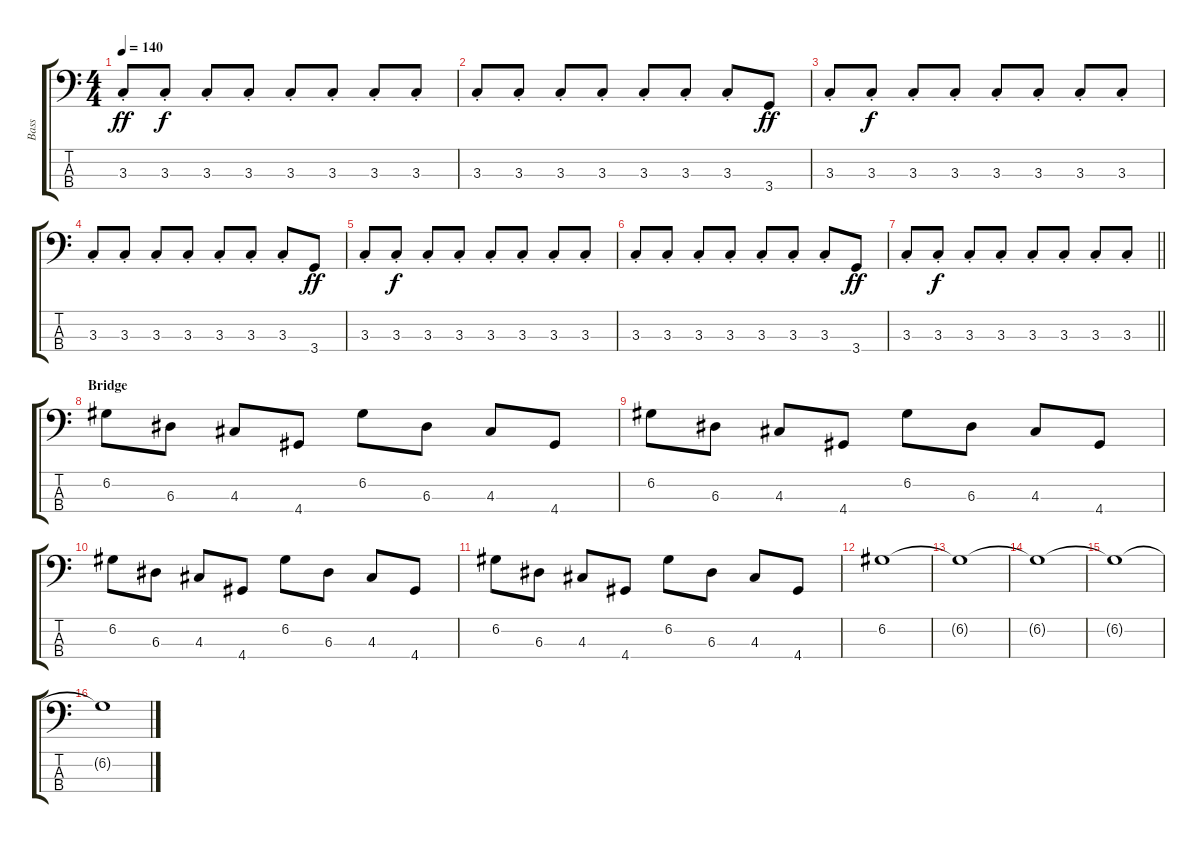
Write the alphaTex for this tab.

\track ("Bass" "Bass") {instrument electricbassfinger}
\staff {score tabs}
\tuning (G2 D2 A1 E1) {hide}
\ts (4 4)
\tempo 140
\clef f4
\ks c
3.3{st}.8{dy ff} 3.3{st}.8{dy f} 3.3{st}.8 3.3{st}.8 3.3{st}.8 3.3{st}.8 3.3{st}.8 3.3{st}.8 |
3.3{st}.8 3.3{st}.8 3.3{st}.8 3.3{st}.8 3.3{st}.8 3.3{st}.8 3.3{st}.8 3.4.8{dy ff} |
3.3{st}.8 3.3{st}.8{dy f} 3.3{st}.8 3.3{st}.8 3.3{st}.8 3.3{st}.8 3.3{st}.8 3.3{st}.8 |
3.3{st}.8 3.3{st}.8 3.3{st}.8 3.3{st}.8 3.3{st}.8 3.3{st}.8 3.3{st}.8 3.4.8{dy ff} |
3.3{st}.8 3.3{st}.8{dy f} 3.3{st}.8 3.3{st}.8 3.3{st}.8 3.3{st}.8 3.3{st}.8 3.3{st}.8 |
3.3{st}.8 3.3{st}.8 3.3{st}.8 3.3{st}.8 3.3{st}.8 3.3{st}.8 3.3{st}.8 3.4.8{dy ff} |
\barLineRight lightlight
3.3{st}.8 3.3{st}.8{dy f} 3.3{st}.8 3.3{st}.8 3.3{st}.8 3.3{st}.8 3.3{st}.8 3.3{st}.8 |
\section ("" "Bridge")
6.2.8 6.3.8 4.3.8 4.4.8 6.2.8 6.3.8 4.3.8 4.4.8 |
6.2.8 6.3.8 4.3.8 4.4.8 6.2.8 6.3.8 4.3.8 4.4.8 |
6.2.8 6.3.8 4.3.8 4.4.8 6.2.8 6.3.8 4.3.8 4.4.8 |
6.2.8 6.3.8 4.3.8 4.4.8 6.2.8 6.3.8 4.3.8 4.4.8 |
6.2.1 |
6.2{t}.1 |
6.2{t}.1 |
6.2{t}.1 |
6.2{t}.1
